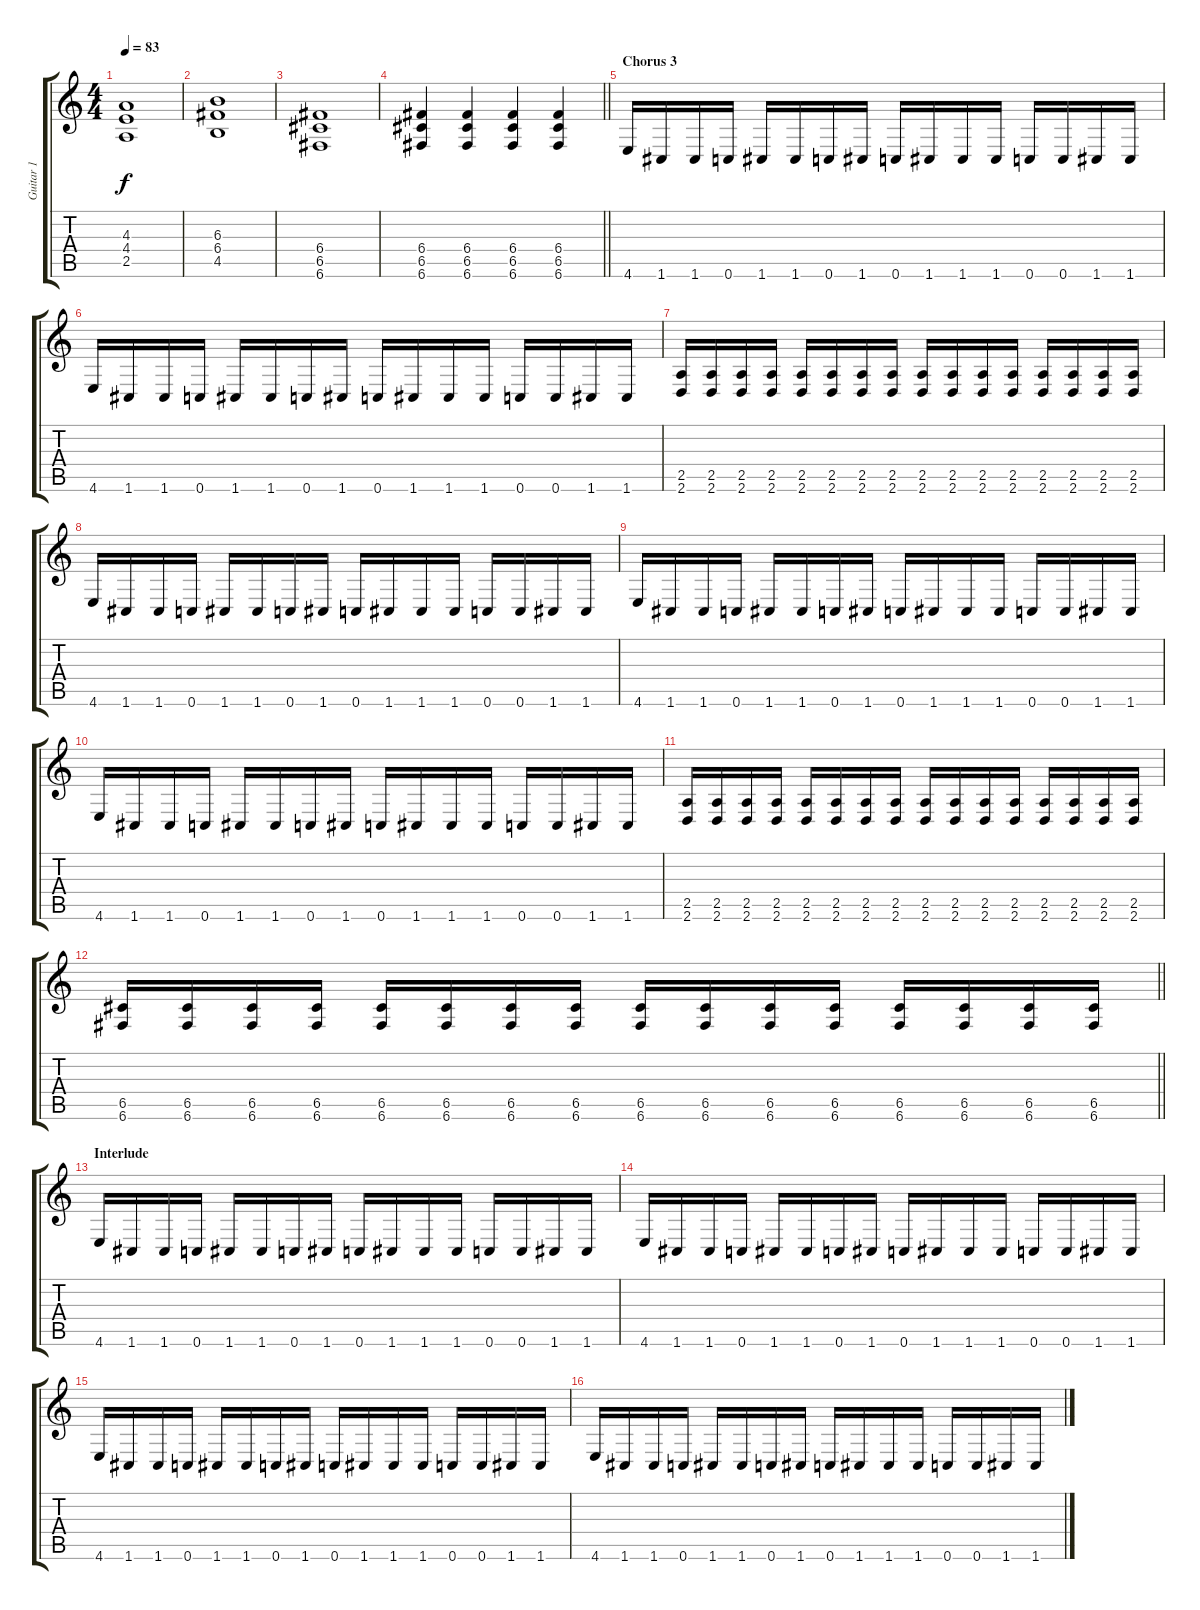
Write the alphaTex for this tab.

\track ("Guitar 1" "Guitar 1") {instrument distortionguitar}
\staff {score tabs}
\tuning (D4 A3 F3 C3 G2 C2) {hide}
\ts (4 4)
\tempo 83
\clef g2
\ks c
(4.3 4.4 2.5).1{dy f} |
(6.3 6.4 4.5).1 |
(6.4 6.5 6.6).1 |
\barLineRight lightlight
(6.4 6.5 6.6).4 (6.4 6.5 6.6).4 (6.4 6.5 6.6).4 (6.4 6.5 6.6).4 |
\section ("" "Chorus 3")
4.6.16 1.6.16 1.6.16 0.6.16 1.6.16 1.6.16 0.6.16 1.6.16 0.6.16 1.6.16 1.6.16 1.6.16 0.6.16 0.6.16 1.6.16 1.6.16 |
4.6.16 1.6.16 1.6.16 0.6.16 1.6.16 1.6.16 0.6.16 1.6.16 0.6.16 1.6.16 1.6.16 1.6.16 0.6.16 0.6.16 1.6.16 1.6.16 |
(2.5 2.6).16 (2.5 2.6).16 (2.5 2.6).16 (2.5 2.6).16 (2.5 2.6).16 (2.5 2.6).16 (2.5 2.6).16 (2.5 2.6).16 (2.5 2.6).16 (2.5 2.6).16 (2.5 2.6).16 (2.5 2.6).16 (2.5 2.6).16 (2.5 2.6).16 (2.5 2.6).16 (2.5 2.6).16 |
4.6.16 1.6.16 1.6.16 0.6.16 1.6.16 1.6.16 0.6.16 1.6.16 0.6.16 1.6.16 1.6.16 1.6.16 0.6.16 0.6.16 1.6.16 1.6.16 |
4.6.16 1.6.16 1.6.16 0.6.16 1.6.16 1.6.16 0.6.16 1.6.16 0.6.16 1.6.16 1.6.16 1.6.16 0.6.16 0.6.16 1.6.16 1.6.16 |
4.6.16 1.6.16 1.6.16 0.6.16 1.6.16 1.6.16 0.6.16 1.6.16 0.6.16 1.6.16 1.6.16 1.6.16 0.6.16 0.6.16 1.6.16 1.6.16 |
(2.5 2.6).16 (2.5 2.6).16 (2.5 2.6).16 (2.5 2.6).16 (2.5 2.6).16 (2.5 2.6).16 (2.5 2.6).16 (2.5 2.6).16 (2.5 2.6).16 (2.5 2.6).16 (2.5 2.6).16 (2.5 2.6).16 (2.5 2.6).16 (2.5 2.6).16 (2.5 2.6).16 (2.5 2.6).16 |
\barLineRight lightlight
(6.5 6.6).16 (6.5 6.6).16 (6.5 6.6).16 (6.5 6.6).16 (6.5 6.6).16 (6.5 6.6).16 (6.5 6.6).16 (6.5 6.6).16 (6.5 6.6).16 (6.5 6.6).16 (6.5 6.6).16 (6.5 6.6).16 (6.5 6.6).16 (6.5 6.6).16 (6.5 6.6).16 (6.5 6.6).16 |
\section ("" "Interlude")
4.6.16 1.6.16 1.6.16 0.6.16 1.6.16 1.6.16 0.6.16 1.6.16 0.6.16 1.6.16 1.6.16 1.6.16 0.6.16 0.6.16 1.6.16 1.6.16 |
4.6.16 1.6.16 1.6.16 0.6.16 1.6.16 1.6.16 0.6.16 1.6.16 0.6.16 1.6.16 1.6.16 1.6.16 0.6.16 0.6.16 1.6.16 1.6.16 |
4.6.16 1.6.16 1.6.16 0.6.16 1.6.16 1.6.16 0.6.16 1.6.16 0.6.16 1.6.16 1.6.16 1.6.16 0.6.16 0.6.16 1.6.16 1.6.16 |
4.6.16 1.6.16 1.6.16 0.6.16 1.6.16 1.6.16 0.6.16 1.6.16 0.6.16 1.6.16 1.6.16 1.6.16 0.6.16 0.6.16 1.6.16 1.6.16
